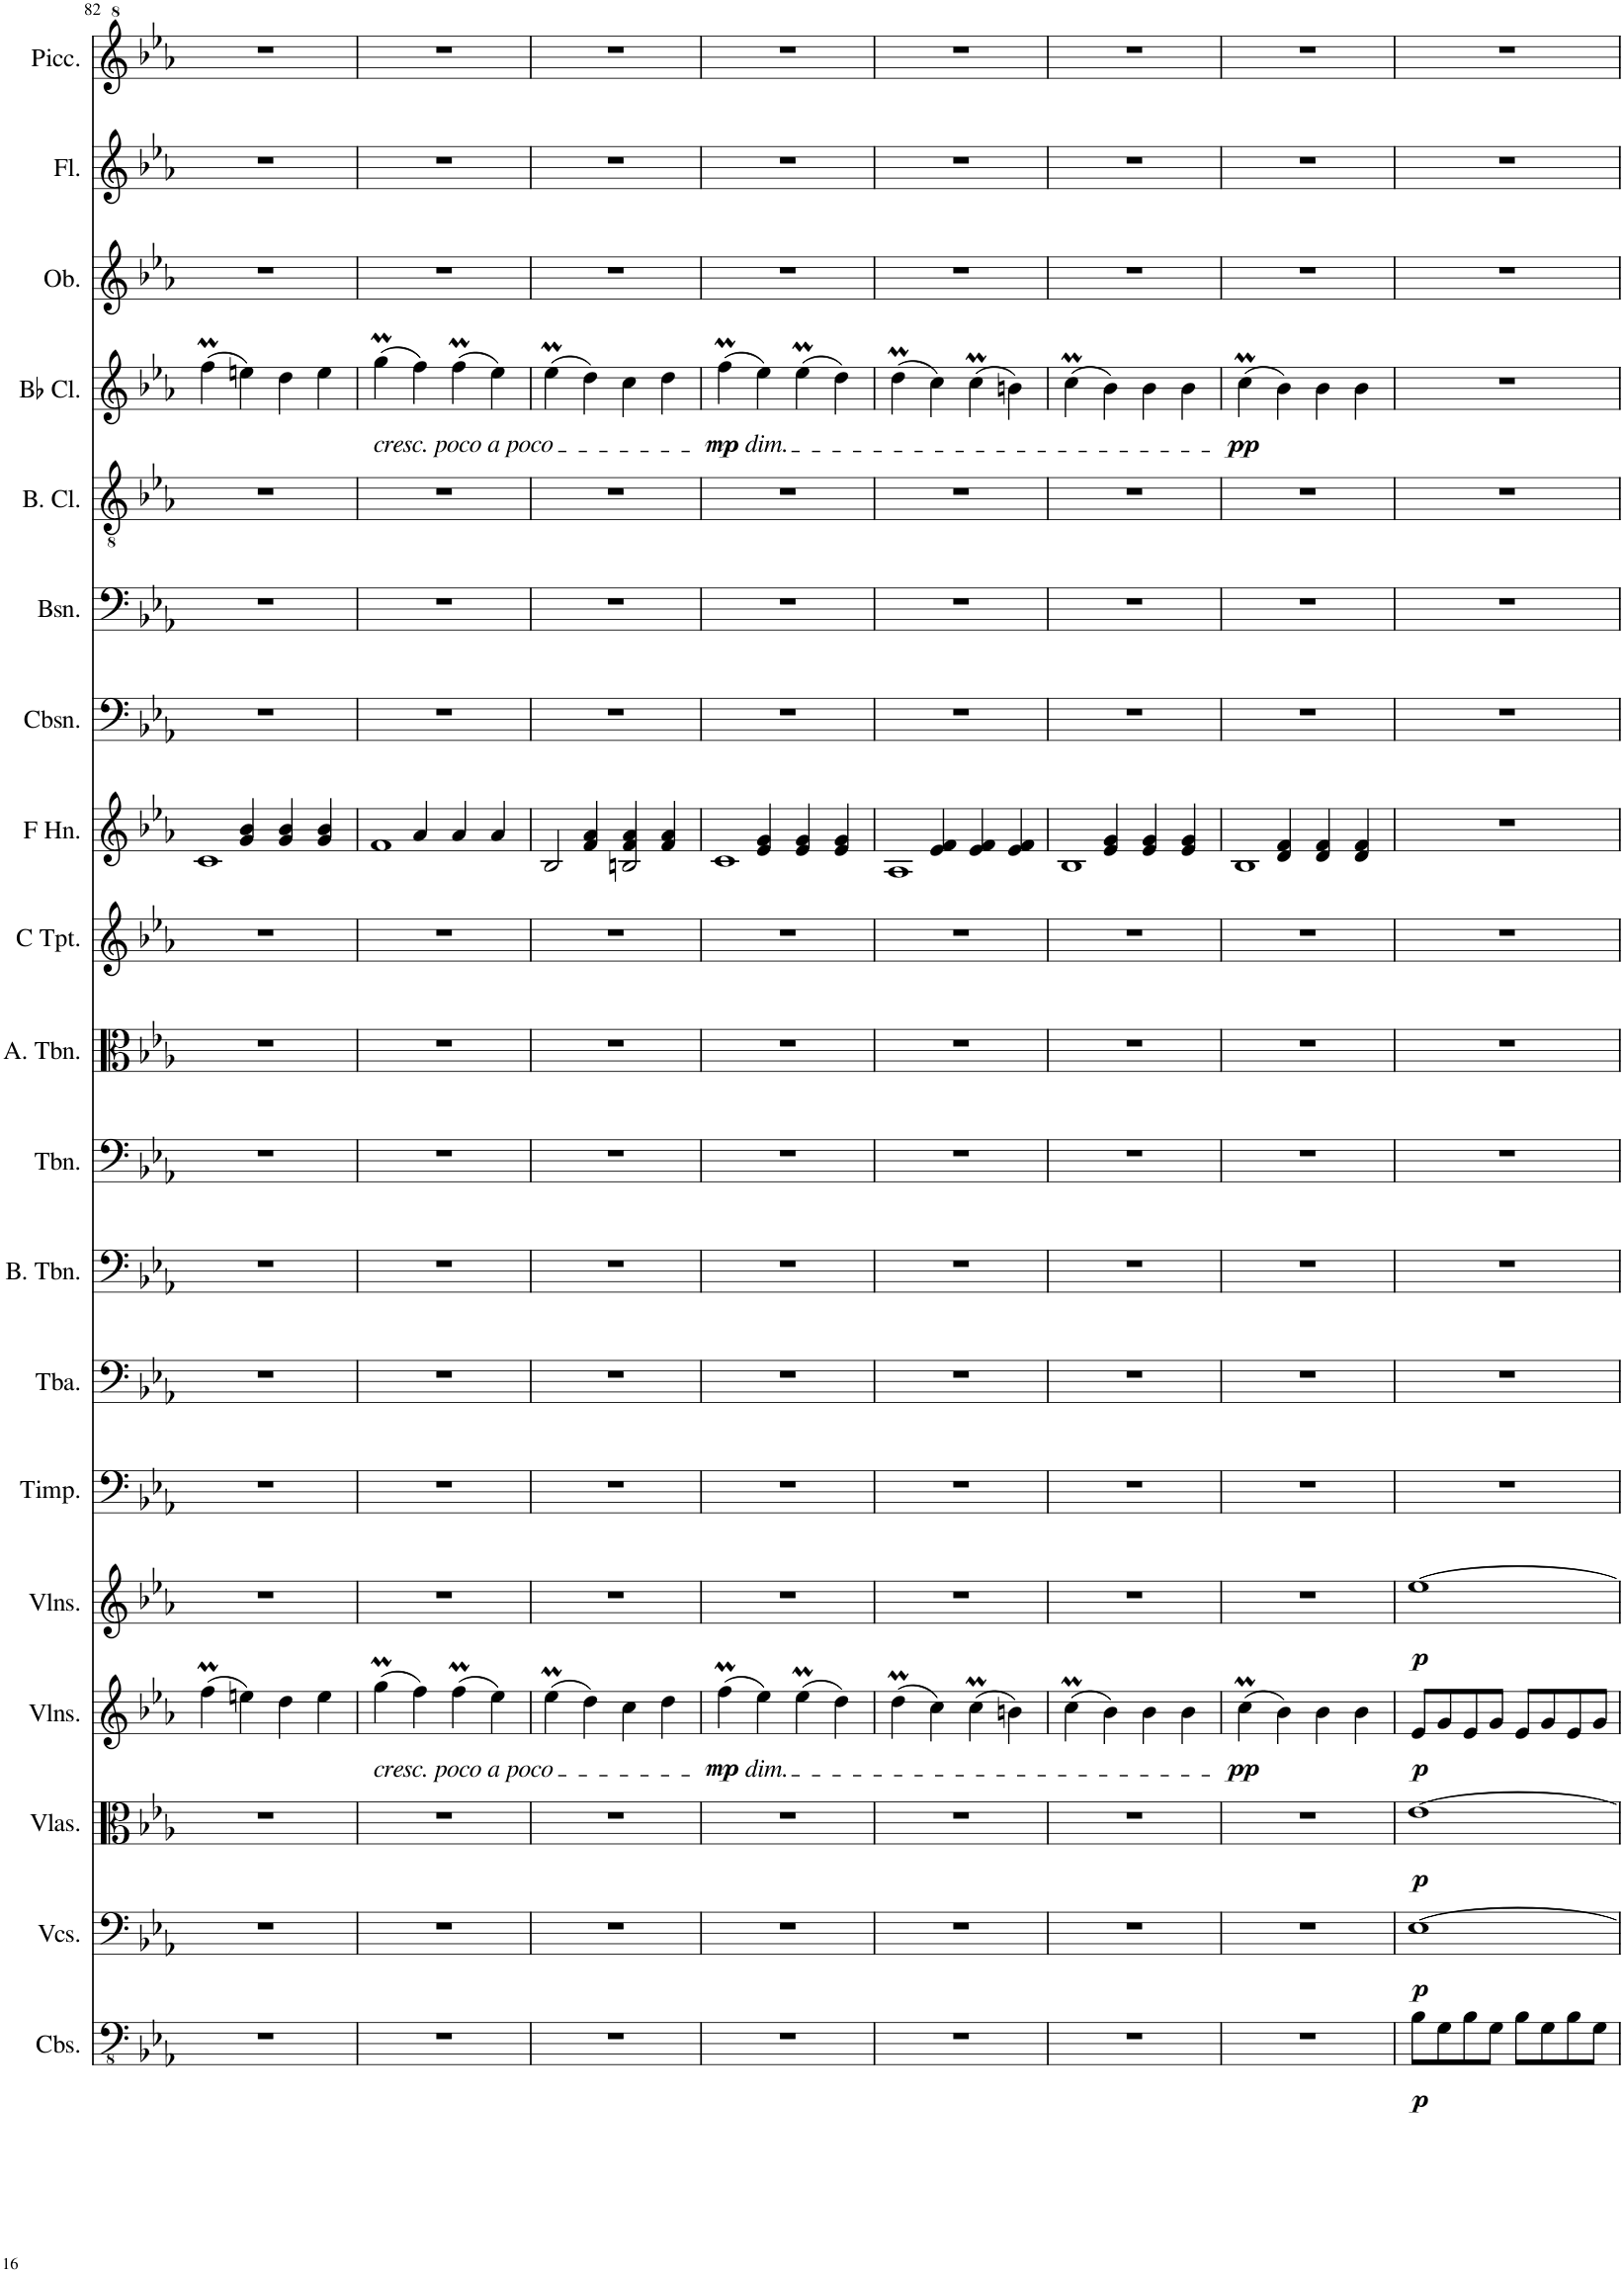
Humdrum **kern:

**kern	**dynam	**kern	**dynam	**kern	**dynam	**kern	**dynam	**kern	**dynam	**kern	**kern	**kern	**kern	**kern	**kern	**kern	**kern	**kern	**kern	**kern	**dynam	**kern	**kern	**kern
*part19	*part19	*part18	*part18	*part17	*part17	*part16	*part16	*part15	*part15	*part14	*part13	*part12	*part11	*part10	*part9	*part8	*part7	*part6	*part5	*part4	*part4	*part3	*part2	*part1
*staff19	*staff19	*staff18	*staff18	*staff17	*staff17	*staff16	*staff16	*staff15	*staff15	*staff14	*staff13	*staff12	*staff11	*staff10	*staff9	*staff8	*staff7	*staff6	*staff5	*staff4	*staff4	*staff3	*staff2	*staff1
*I"Contrabasses	*	*I"Violoncellos	*	*I"Violas	*	*I"Violins	*	*I"Violins	*	*I"Timpani	*I"Tuba	*I"Bass Trombone	*I"Trombone	*I"Alto Trombone	*I"C Trumpet	*I"Horn in F	*I"Contrabassoon	*I"Bassoon	*I"Bass Clarinet	*I"Bb Clarinet	*	*I"Oboe	*I"Flute	*I"Piccolo
*I'Cbs.	*	*I'Vcs.	*	*I'Vlas.	*	*I'Vlns.	*	*I'Vlns.	*	*I'Timp.	*I'Tba.	*I'B. Tbn.	*I'Tbn.	*I'A. Tbn.	*I'C Tpt.	*	*I'Cbsn.	*I'Bsn.	*I'B. Cl.	*I'Bb Cl.	*	*I'Ob.	*I'Fl.	*I'Picc.
!!LO:PB:g=z
*clefFv4	*	*clefF4	*	*clefC3	*	*clefG2	*	*clefG2	*	*clefF4	*clefF4	*clefF4	*clefF4	*clefC3	*clefG2	*clefG2	*clefF4	*clefF4	*clefGv2	*clefG2	*	*clefG2	*clefG2	*clefG^2
*	*	*	*	*	*	*	*	*	*	*	*	*	*	*	*	*ITrd4c7	*	*	*ITrd8c14	*ITrd1c2	*	*	*	*ITrd-7c-12
*k[b-e-a-]	*	*k[b-e-a-]	*	*k[b-e-a-]	*	*k[b-e-a-]	*	*k[b-e-a-]	*	*k[b-e-a-]	*k[b-e-a-]	*k[b-e-a-]	*k[b-e-a-]	*k[b-e-a-]	*k[b-e-a-]	*k[b-e-a-]	*k[b-e-a-]	*k[b-e-a-]	*k[b-e-a-]	*k[b-e-a-]	*	*k[b-e-a-]	*k[b-e-a-]	*k[b-e-a-]
*M2/2	*	*M2/2	*	*M2/2	*	*M2/2	*	*M2/2	*	*M2/2	*M2/2	*M2/2	*M2/2	*M2/2	*M2/2	*M2/2	*M2/2	*M2/2	*M2/2	*M2/2	*	*M2/2	*M2/2	*M2/2
*met(c|)	*	*met(c|)	*	*met(c|)	*	*met(c|)	*	*met(c|)	*	*met(c|)	*met(c|)	*met(c|)	*met(c|)	*met(c|)	*met(c|)	*met(c|)	*met(c|)	*met(c|)	*met(c|)	*met(c|)	*	*met(c|)	*met(c|)	*met(c|)
=82	=82	=82	=82	=82	=82	=82	=82	=82	=82	=82	=82	=82	=82	=82	=82	=82	=82	=82	=82	=82	=82	=82	=82	=82
*	*	*	*	*	*	*	*	*	*	*	*	*	*	*	*	*^	*	*	*	*	*	*	*	*
1r	.	1r	.	1r	.	(4ffM\	.	1r	.	1r	1r	1r	1r	1r	1r	1c	4ryy	1r	1r	1r	(4ffM\	.	1r	1r	1r
.	.	.	.	.	.	4een\)	.	.	.	.	.	.	.	.	.	.	4g/ 4b-/	.	.	.	4een\)	.	.	.	.
.	.	.	.	.	.	4dd\	.	.	.	.	.	.	.	.	.	.	4g/ 4b-/	.	.	.	4dd\	.	.	.	.
.	.	.	.	.	.	4ee\	.	.	.	.	.	.	.	.	.	.	4g/ 4b-/	.	.	.	4ee\	.	.	.	.
=83	=83	=83	=83	=83	=83	=83	=83	=83	=83	=83	=83	=83	=83	=83	=83	=83	=83	=83	=83	=83	=83	=83	=83	=83	=83
!	!	!	!	!	!	!	!	!	!	!	!	!	!	!	!	!	!	!	!	!	!LO:TX:b:i:t=cresc. poco a poco	!	!	!	!
!	!	!	!	!	!	!LO:TX:b:i:t=cresc. poco a poco	!	!	!	!	!	!	!	!	!	!	!	!	!	!	!	!	!	!	!
1r	.	1r	.	1r	.	(4ggm\	.	1r	.	1r	1r	1r	1r	1r	1r	1f	4ryy	1r	1r	1r	(4ggm\	.	1r	1r	1r
.	.	.	.	.	.	4ff\)	.	.	.	.	.	.	.	.	.	.	4a-/	.	.	.	4ff\)	.	.	.	.
.	.	.	.	.	.	(4ffM\	.	.	.	.	.	.	.	.	.	.	4a-/	.	.	.	(4ffM\	.	.	.	.
.	.	.	.	.	.	4ee-\)	.	.	.	.	.	.	.	.	.	.	4a-/	.	.	.	4ee-\)	.	.	.	.
=84	=84	=84	=84	=84	=84	=84	=84	=84	=84	=84	=84	=84	=84	=84	=84	=84	=84	=84	=84	=84	=84	=84	=84	=84	=84
1r	.	1r	.	1r	.	(4ee-M\	.	1r	.	1r	1r	1r	1r	1r	1r	2B-/	4ryy	1r	1r	1r	(4ee-M\	.	1r	1r	1r
.	.	.	.	.	.	4dd\)	.	.	.	.	.	.	.	.	.	.	4f/ 4a-/	.	.	.	4dd\)	.	.	.	.
.	.	.	.	.	.	4cc\	.	.	.	.	.	.	.	.	.	2Bn/	4f/ 4a-/	.	.	.	4cc\	.	.	.	.
.	.	.	.	.	.	4dd\	.	.	.	.	.	.	.	.	.	.	4f/ 4a-/	.	.	.	4dd\	.	.	.	.
=85	=85	=85	=85	=85	=85	=85	=85	=85	=85	=85	=85	=85	=85	=85	=85	=85	=85	=85	=85	=85	=85	=85	=85	=85	=85
!	!	!	!	!	!	!	!	!	!	!	!	!	!	!	!	!	!	!	!	!	!LO:TX:b:i:t=dim.	!	!	!	!
!	!	!	!	!	!	!LO:TX:b:i:t=dim.	!	!	!	!	!	!	!	!	!	!	!	!	!	!	!	!	!	!	!
!	!	!	!	!	!	!	!LO:DY:b	!	!	!	!	!	!	!	!	!	!	!	!	!	!	!LO:DY:b	!	!	!
1r	.	1r	.	1r	.	(4ffM\	mp	1r	.	1r	1r	1r	1r	1r	1r	1c	4ryy	1r	1r	1r	(4ffM\	mp	1r	1r	1r
.	.	.	.	.	.	4ee-\)	.	.	.	.	.	.	.	.	.	.	4e-/ 4g/	.	.	.	4ee-\)	.	.	.	.
.	.	.	.	.	.	(4ee-M\	.	.	.	.	.	.	.	.	.	.	4e-/ 4g/	.	.	.	(4ee-M\	.	.	.	.
.	.	.	.	.	.	4dd\)	.	.	.	.	.	.	.	.	.	.	4e-/ 4g/	.	.	.	4dd\)	.	.	.	.
=86	=86	=86	=86	=86	=86	=86	=86	=86	=86	=86	=86	=86	=86	=86	=86	=86	=86	=86	=86	=86	=86	=86	=86	=86	=86
1r	.	1r	.	1r	.	(4ddm\	.	1r	.	1r	1r	1r	1r	1r	1r	1A-	4ryy	1r	1r	1r	(4ddm\	.	1r	1r	1r
.	.	.	.	.	.	4cc\)	.	.	.	.	.	.	.	.	.	.	4e-/ 4f/	.	.	.	4cc\)	.	.	.	.
.	.	.	.	.	.	(4ccM\	.	.	.	.	.	.	.	.	.	.	4e-/ 4f/	.	.	.	(4ccM\	.	.	.	.
.	.	.	.	.	.	4bn\)	.	.	.	.	.	.	.	.	.	.	4e-/ 4f/	.	.	.	4bn\)	.	.	.	.
=87	=87	=87	=87	=87	=87	=87	=87	=87	=87	=87	=87	=87	=87	=87	=87	=87	=87	=87	=87	=87	=87	=87	=87	=87	=87
1r	.	1r	.	1r	.	(4ccM\	.	1r	.	1r	1r	1r	1r	1r	1r	1B-	4ryy	1r	1r	1r	(4ccM\	.	1r	1r	1r
.	.	.	.	.	.	4b-\)	.	.	.	.	.	.	.	.	.	.	4e-/ 4g/	.	.	.	4b-\)	.	.	.	.
.	.	.	.	.	.	4b-\	.	.	.	.	.	.	.	.	.	.	4e-/ 4g/	.	.	.	4b-\	.	.	.	.
.	.	.	.	.	.	4b-\	.	.	.	.	.	.	.	.	.	.	4e-/ 4g/	.	.	.	4b-\	.	.	.	.
=88	=88	=88	=88	=88	=88	=88	=88	=88	=88	=88	=88	=88	=88	=88	=88	=88	=88	=88	=88	=88	=88	=88	=88	=88	=88
!	!	!	!	!	!	!	!LO:DY:b	!	!	!	!	!	!	!	!	!	!	!	!	!	!	!LO:DY:b	!	!	!
1r	.	1r	.	1r	.	(4ccM\	pp	1r	.	1r	1r	1r	1r	1r	1r	1B-	4ryy	1r	1r	1r	(4ccM\	pp	1r	1r	1r
.	.	.	.	.	.	4b-\)	.	.	.	.	.	.	.	.	.	.	4d/ 4f/	.	.	.	4b-\)	.	.	.	.
.	.	.	.	.	.	4b-\	.	.	.	.	.	.	.	.	.	.	4d/ 4f/	.	.	.	4b-\	.	.	.	.
.	.	.	.	.	.	4b-\	.	.	.	.	.	.	.	.	.	.	4d/ 4f/	.	.	.	4b-\	.	.	.	.
=89	=89	=89	=89	=89	=89	=89	=89	=89	=89	=89	=89	=89	=89	=89	=89	=89	=89	=89	=89	=89	=89	=89	=89	=89	=89
!	!LO:DY:b	!	!LO:DY:b	!	!LO:DY:b	!	!LO:DY:b	!	!LO:DY:b	!	!	!	!	!	!	!	!	!	!	!	!	!	!	!	!
*	*	*	*	*	*	*	*	*	*	*	*	*	*	*	*	*v	*v	*	*	*	*	*	*	*	*
8BB-\L	p	[1E-	p	[1e-	p	8e-/L	p	[1ee-	p	1r	1r	1r	1r	1r	1r	1r	1r	1r	1r	1r	.	1r	1r	1r
8GG\	.	.	.	.	.	8g/	.	.	.	.	.	.	.	.	.	.	.	.	.	.	.	.	.	.
8BB-\	.	.	.	.	.	8e-/	.	.	.	.	.	.	.	.	.	.	.	.	.	.	.	.	.	.
8GG\J	.	.	.	.	.	8g/J	.	.	.	.	.	.	.	.	.	.	.	.	.	.	.	.	.	.
8BB-\L	.	.	.	.	.	8e-/L	.	.	.	.	.	.	.	.	.	.	.	.	.	.	.	.	.	.
8GG\	.	.	.	.	.	8g/	.	.	.	.	.	.	.	.	.	.	.	.	.	.	.	.	.	.
8BB-\	.	.	.	.	.	8e-/	.	.	.	.	.	.	.	.	.	.	.	.	.	.	.	.	.	.
8GG\J	.	.	.	.	.	8g/J	.	.	.	.	.	.	.	.	.	.	.	.	.	.	.	.	.	.
=	=	=	=	=	=	=	=	=	=	=	=	=	=	=	=	=	=	=	=	=	=	=	=	=
*-	*-	*-	*-	*-	*-	*-	*-	*-	*-	*-	*-	*-	*-	*-	*-	*-	*-	*-	*-	*-	*-	*-	*-	*-
